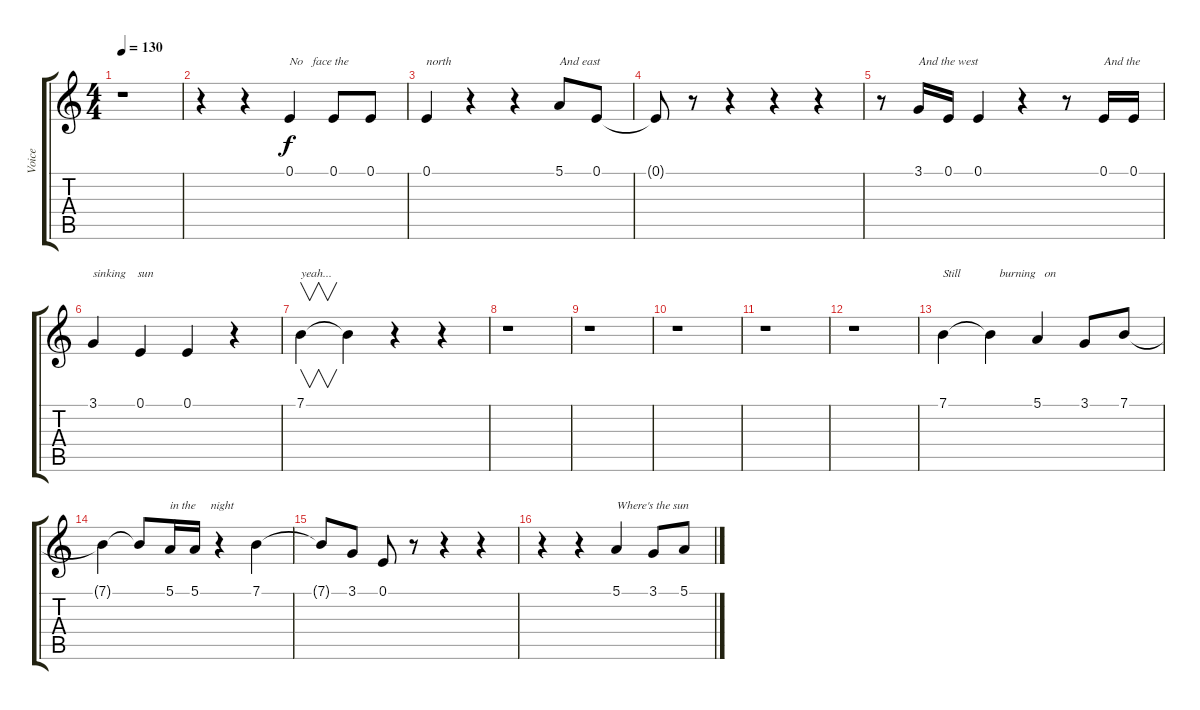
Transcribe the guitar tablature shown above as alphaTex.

\track ("Voice" "Voice") {instrument cello}
\staff {score tabs}
\tuning (E4 B3 G3 D3 A2 E2) {hide}
\ts (4 4)
\tempo 130
\clef g2
\ks c
r.1{dy f} |
r.4 r.4 0.1.4{txt "No   face the"} 0.1.8 0.1.8 |
0.1.4{txt "north"} r.4 r.4 5.1.8{txt "And east"} 0.1.8 |
0.1{t}.8 r.8 r.4 r.4 r.4 |
r.8 3.1.16{txt "And the west"} 0.1.16 0.1.4 r.4 r.8 0.1.16{txt "And the"} 0.1.16 |
3.1.4{txt "sinking    sun"} 0.1.4 0.1.4 r.4 |
7.1.4{v txt "yeah..."} 7.1{t}.4 r.4 r.4 |
r.1 |
r.1 |
r.1 |
r.1 |
r.1 |
7.1.4{txt "Still             burning   on"} 7.1{t}.4 5.1.4 3.1.8 7.1.8 |
7.1{t}.4 7.1{t}.8 5.1.16{txt "in the     night"} 5.1.16 r.4 7.1.4 |
7.1{t}.8 3.1.8 0.1.8 r.8 r.4 r.4 |
r.4 r.4 5.1.4{txt "Where's the sun"} 3.1.8 5.1.8
